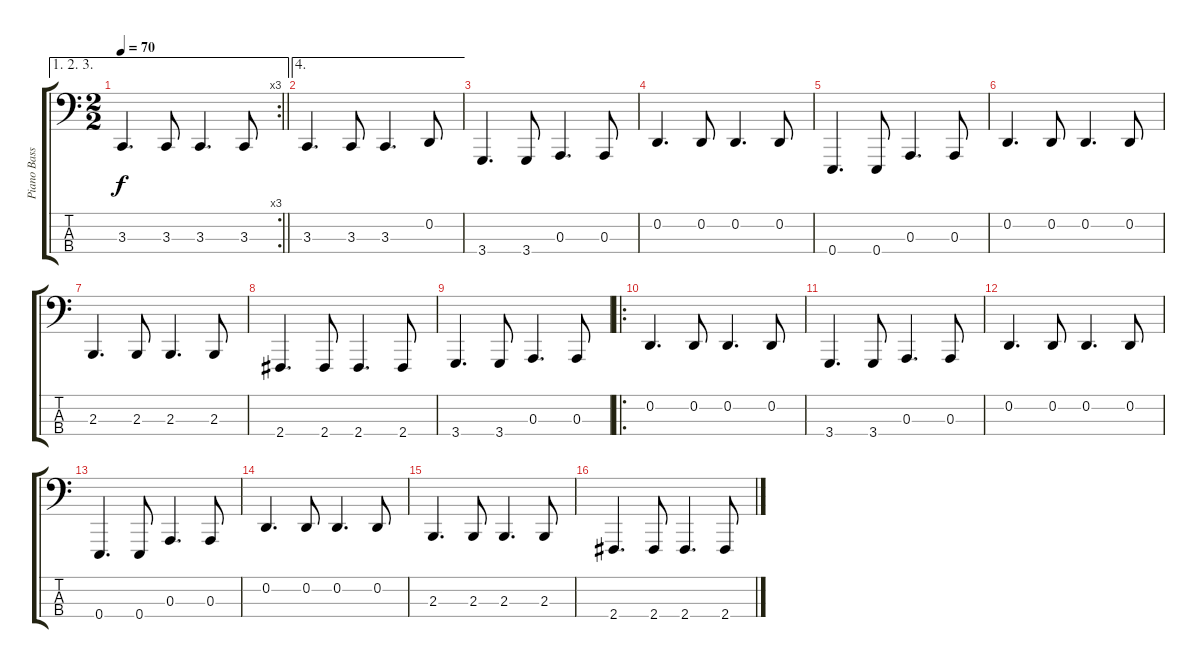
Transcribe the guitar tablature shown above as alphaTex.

\track ("Piano Basse" "Piano Bass") {instrument acousticgrandpiano}
\staff {score tabs}
\tuning (G2 D2 A1 E1) {hide}
\ae (1 2 3)
\rc 3
\ts (2 2)
\tempo 70
\clef f4
\barLineRight lightlight
\ks c
3.3.4{d dy f} 3.3.8 3.3.4{d} 3.3.8 |
\ae 4
3.3.4{d} 3.3.8 3.3.4{d} 0.2.8 |
3.4.4{d} 3.4.8 0.3.4{d} 0.3.8 |
0.2.4{d} 0.2.8 0.2.4{d} 0.2.8 |
0.4.4{d} 0.4.8 0.3.4{d} 0.3.8 |
0.2.4{d} 0.2.8 0.2.4{d} 0.2.8 |
2.3.4{d} 2.3.8 2.3.4{d} 2.3.8 |
2.4.4{d} 2.4.8 2.4.4{d} 2.4.8 |
3.4.4{d} 3.4.8 0.3.4{d} 0.3.8 |
\ro
0.2.4{d} 0.2.8 0.2.4{d} 0.2.8 |
3.4.4{d} 3.4.8 0.3.4{d} 0.3.8 |
0.2.4{d} 0.2.8 0.2.4{d} 0.2.8 |
0.4.4{d} 0.4.8 0.3.4{d} 0.3.8 |
0.2.4{d} 0.2.8 0.2.4{d} 0.2.8 |
2.3.4{d} 2.3.8 2.3.4{d} 2.3.8 |
2.4.4{d} 2.4.8 2.4.4{d} 2.4.8
